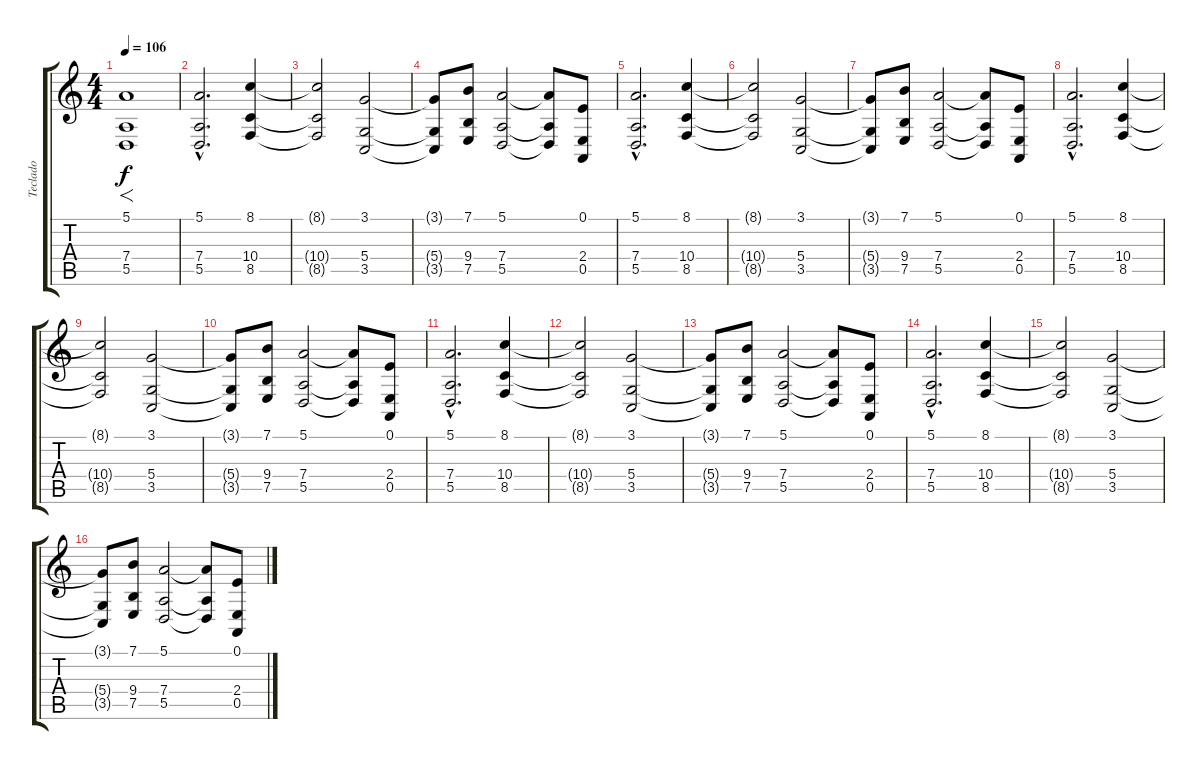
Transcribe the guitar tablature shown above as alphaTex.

\track ("Teclado" "Teclado") {instrument choiraahs}
\staff {score tabs}
\tuning (E4 B3 G3 D3 A2 E2) {hide}
\ts (4 4)
\tempo 106
\tempo 117
\tempo 106
\clef g2
\ks c
(5.1 7.4 5.5).1{f dy f instrument choiraahs} |
(5.1{hac} 7.4{hac} 5.5{hac}).2{d} (8.1 10.4 8.5).4 |
(8.1{t} 10.4{t} 8.5{t}).2 (3.1 5.4 3.5).2 |
(3.1{t} 5.4{t} 3.5{t}).8 (7.1 9.4 7.5).8 (5.1 7.4 5.5).2 (5.1{t} 7.4{t} 5.5{t}).8 (0.1 2.4 0.5).8 |
(5.1{hac} 7.4{hac} 5.5{hac}).2{d} (8.1 10.4 8.5).4 |
(8.1{t} 10.4{t} 8.5{t}).2 (3.1 5.4 3.5).2 |
(3.1{t} 5.4{t} 3.5{t}).8 (7.1 9.4 7.5).8 (5.1 7.4 5.5).2 (5.1{t} 7.4{t} 5.5{t}).8 (0.1 2.4 0.5).8 |
(5.1{hac} 7.4{hac} 5.5{hac}).2{d} (8.1 10.4 8.5).4 |
(8.1{t} 10.4{t} 8.5{t}).2 (3.1 5.4 3.5).2 |
(3.1{t} 5.4{t} 3.5{t}).8 (7.1 9.4 7.5).8 (5.1 7.4 5.5).2 (5.1{t} 7.4{t} 5.5{t}).8 (0.1 2.4 0.5).8 |
(5.1{hac} 7.4{hac} 5.5{hac}).2{d} (8.1 10.4 8.5).4 |
(8.1{t} 10.4{t} 8.5{t}).2 (3.1 5.4 3.5).2 |
(3.1{t} 5.4{t} 3.5{t}).8 (7.1 9.4 7.5).8 (5.1 7.4 5.5).2 (5.1{t} 7.4{t} 5.5{t}).8 (0.1 2.4 0.5).8 |
(5.1{hac} 7.4{hac} 5.5{hac}).2{d} (8.1 10.4 8.5).4 |
(8.1{t} 10.4{t} 8.5{t}).2 (3.1 5.4 3.5).2 |
(3.1{t} 5.4{t} 3.5{t}).8 (7.1 9.4 7.5).8 (5.1 7.4 5.5).2 (5.1{t} 7.4{t} 5.5{t}).8 (0.1 2.4 0.5).8
